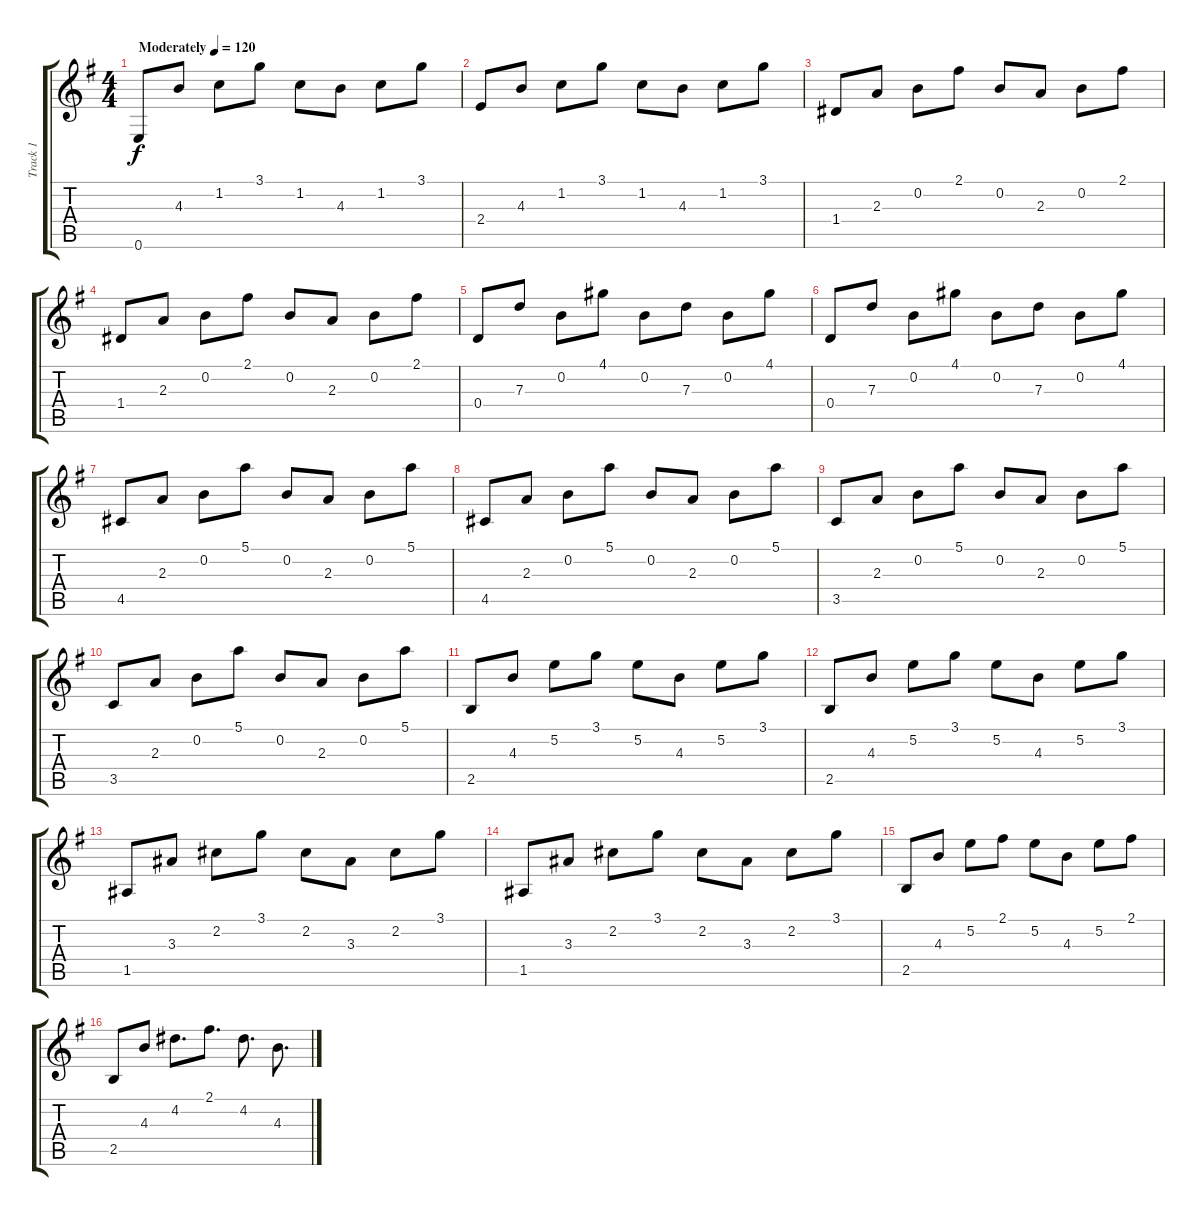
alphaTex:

\track ("Track 1" "Track 1") {instrument acousticguitarsteel}
\staff {score tabs}
\tuning (E4 B3 G3 D3 A2 E2) {hide}
\ts (4 4)
\tempo (120 "Moderately")
\clef g2
\ks eminor
0.6.8{dy f instrument acousticguitarsteel} 4.3.8 1.2.8 3.1.8 1.2.8 4.3.8 1.2.8 3.1.8 |
2.4.8 4.3.8 1.2.8 3.1.8 1.2.8 4.3.8 1.2.8 3.1.8 |
1.4.8 2.3.8 0.2.8 2.1.8 0.2.8 2.3.8 0.2.8 2.1.8 |
1.4.8 2.3.8 0.2.8 2.1.8 0.2.8 2.3.8 0.2.8 2.1.8 |
0.4.8 7.3.8 0.2.8 4.1.8 0.2.8 7.3.8 0.2.8 4.1.8 |
0.4.8 7.3.8 0.2.8 4.1.8 0.2.8 7.3.8 0.2.8 4.1.8 |
4.5.8 2.3.8 0.2.8 5.1.8 0.2.8 2.3.8 0.2.8 5.1.8 |
4.5.8 2.3.8 0.2.8 5.1.8 0.2.8 2.3.8 0.2.8 5.1.8 |
3.5.8 2.3.8 0.2.8 5.1.8 0.2.8 2.3.8 0.2.8 5.1.8 |
3.5.8 2.3.8 0.2.8 5.1.8 0.2.8 2.3.8 0.2.8 5.1.8 |
2.5.8 4.3.8 5.2.8 3.1.8 5.2.8 4.3.8 5.2.8 3.1.8 |
2.5.8 4.3.8 5.2.8 3.1.8 5.2.8 4.3.8 5.2.8 3.1.8 |
1.5.8 3.3.8 2.2.8 3.1.8 2.2.8 3.3.8 2.2.8 3.1.8 |
1.5.8 3.3.8 2.2.8 3.1.8 2.2.8 3.3.8 2.2.8 3.1.8 |
2.5.8 4.3.8 5.2.8 2.1.8 5.2.8 4.3.8 5.2.8 2.1.8 |
2.5.8 4.3.8 4.2.8{d} 2.1.8{d} 4.2.8{d} 4.3.8{d}
